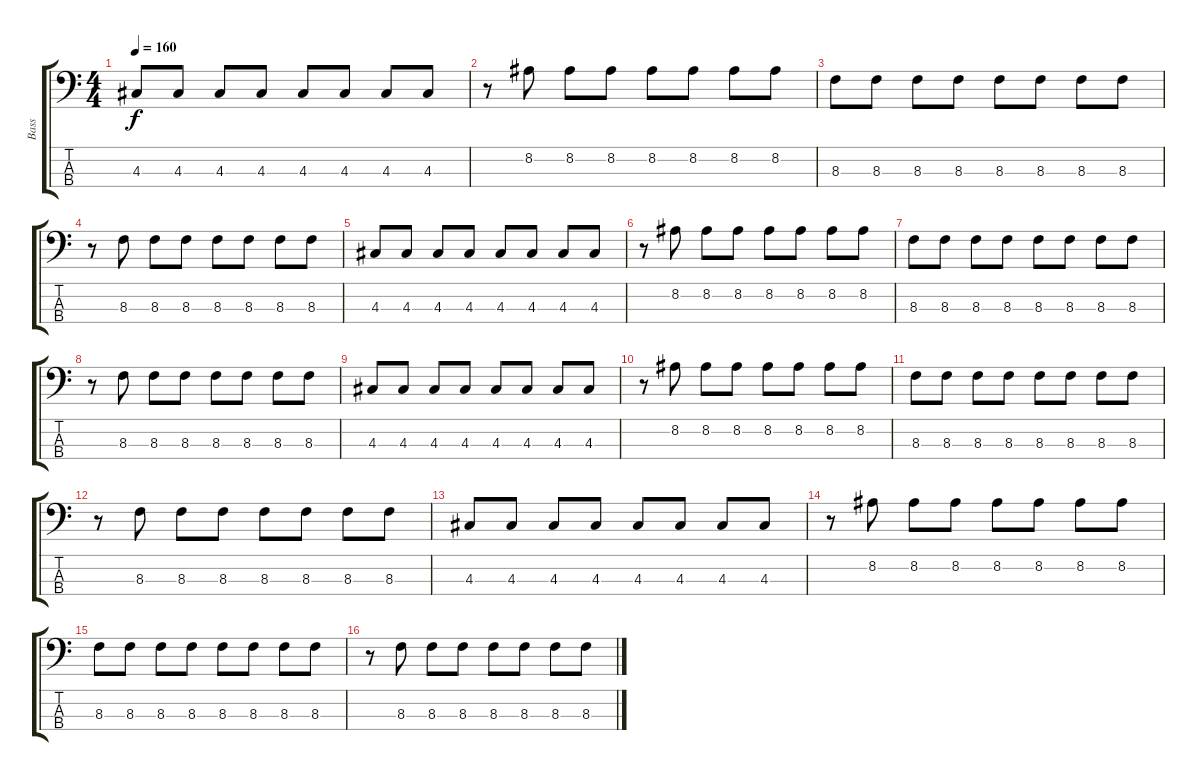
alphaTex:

\track ("Bass" "Bass") {instrument electricbassfinger}
\staff {score tabs}
\tuning (G2 D2 A1 E1) {hide}
\ts (4 4)
\tempo 160
\clef f4
\ks c
4.3.8{dy f} 4.3.8 4.3.8 4.3.8 4.3.8 4.3.8 4.3.8 4.3.8 |
r.8 8.2.8 8.2.8 8.2.8 8.2.8 8.2.8 8.2.8 8.2.8 |
8.3.8 8.3.8 8.3.8 8.3.8 8.3.8 8.3.8 8.3.8 8.3.8 |
r.8 8.3.8 8.3.8 8.3.8 8.3.8 8.3.8 8.3.8 8.3.8 |
4.3.8 4.3.8 4.3.8 4.3.8 4.3.8 4.3.8 4.3.8 4.3.8 |
r.8 8.2.8 8.2.8 8.2.8 8.2.8 8.2.8 8.2.8 8.2.8 |
8.3.8 8.3.8 8.3.8 8.3.8 8.3.8 8.3.8 8.3.8 8.3.8 |
r.8 8.3.8 8.3.8 8.3.8 8.3.8 8.3.8 8.3.8 8.3.8 |
4.3.8 4.3.8 4.3.8 4.3.8 4.3.8 4.3.8 4.3.8 4.3.8 |
r.8 8.2.8 8.2.8 8.2.8 8.2.8 8.2.8 8.2.8 8.2.8 |
8.3.8 8.3.8 8.3.8 8.3.8 8.3.8 8.3.8 8.3.8 8.3.8 |
r.8 8.3.8 8.3.8 8.3.8 8.3.8 8.3.8 8.3.8 8.3.8 |
4.3.8 4.3.8 4.3.8 4.3.8 4.3.8 4.3.8 4.3.8 4.3.8 |
r.8 8.2.8 8.2.8 8.2.8 8.2.8 8.2.8 8.2.8 8.2.8 |
8.3.8 8.3.8 8.3.8 8.3.8 8.3.8 8.3.8 8.3.8 8.3.8 |
r.8 8.3.8 8.3.8 8.3.8 8.3.8 8.3.8 8.3.8 8.3.8
